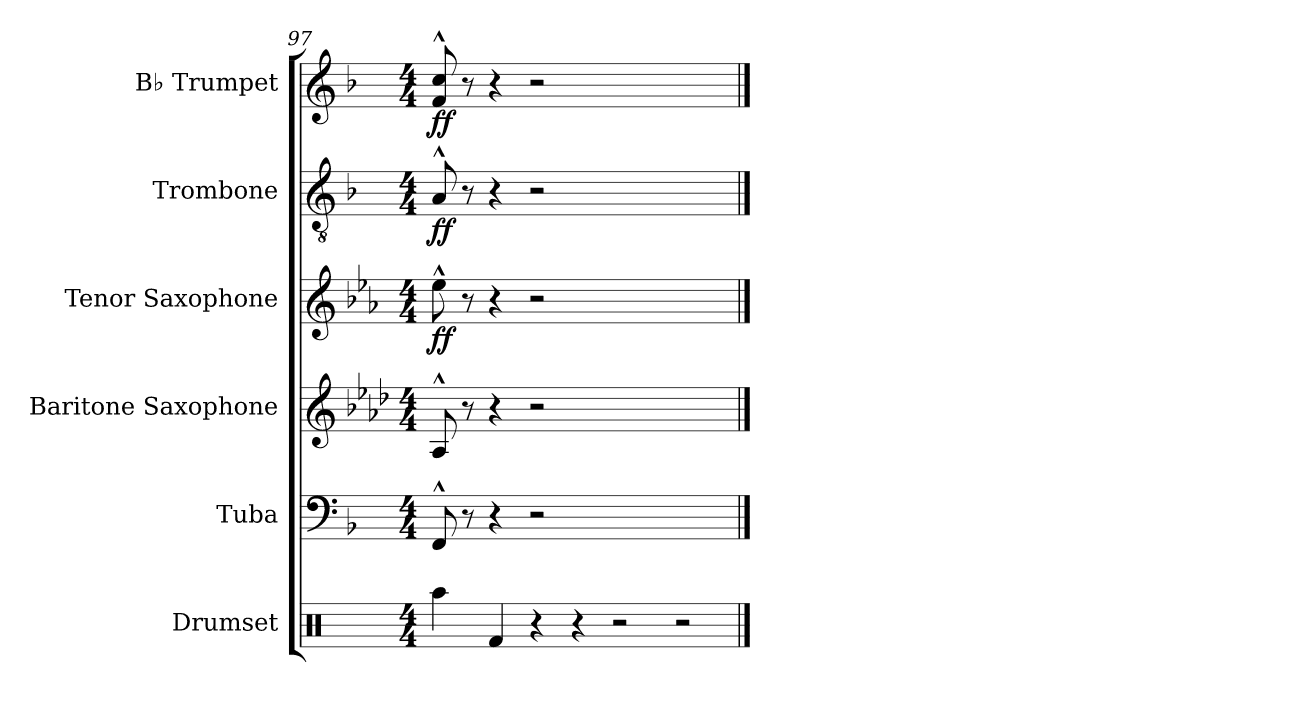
**kern	**kern	**kern	**kern	**dynam	**kern	**dynam	**kern	**dynam
*part6	*part5	*part4	*part3	*part3	*part2	*part2	*part1	*part1
*staff6	*staff5	*staff4	*staff3	*staff3	*staff2	*staff2	*staff1	*staff1
*I"Drumset	*I"Tuba	*I"Baritone Saxophone	*I"Tenor Saxophone	*	*I"Trombone	*	*I"B♭ Trumpet	*
*I'D. Set	*I'Tba.	*I'Bar. Sax.	*I'T. Sax.	*	*I'Tbn.	*	*I'B♭ Tpt.	*
*clefX	*clefF4	*clefG2	*clefG2	*	*clefGv2	*	*clefG2	*
*	*	*ITrd12c21	*ITrd8c14	*	*ITrd1c2	*	*ITrd1c2	*
*k[]	*k[b-]	*k[b-e-a-d-]	*k[b-e-a-]	*	*k[b-e-a-]	*	*k[b-e-a-]	*
*M4/4	*M4/4	*M4/4	*M4/4	*	*M4/4	*	*M4/4	*
=97	=97	=97	=97	=97	=97	=97	=97	=97
!	!	!	!	!LO:DY:b	!	!LO:DY:b	!	!LO:DY:b
4Raa	8FF^^	8AA-^^	8e-^^	ff	8G^^	ff	8e-^^ 8b-^^	ff
.	8r	8r	8r	.	8r	.	8r	.
4Rf	4r	4r	4r	.	4r	.	4r	.
4r	2r	2r	2r	.	2r	.	2r	.
4r	.	.	.	.	.	.	.	.
2r	1ryy	1ryy	1ryy	.	1ryy	.	1ryy	.
2r	.	.	.	.	.	.	.	.
==	==	==	==	==	==	==	==	==
*-	*-	*-	*-	*-	*-	*-	*-	*-
